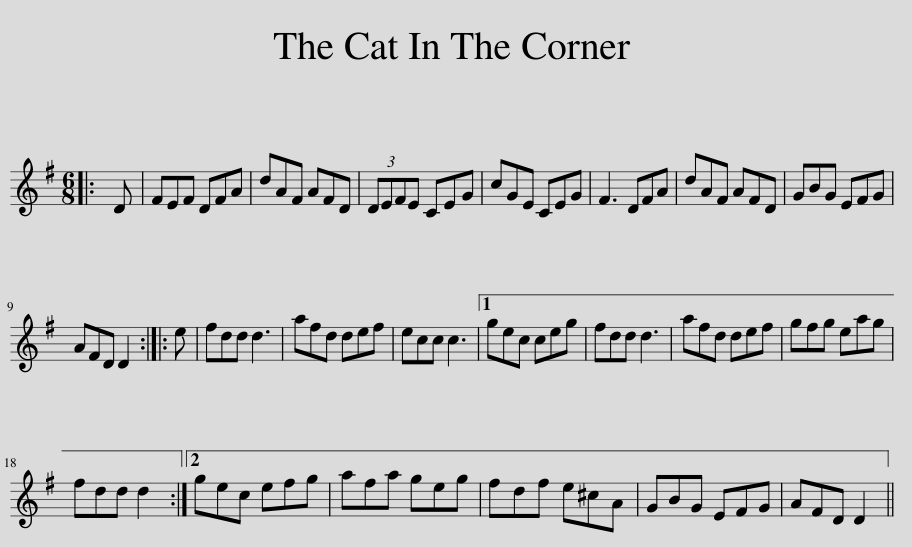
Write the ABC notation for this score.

X:1
L:1/8
M:6/8
I:linebreak $
K:G
V:1 treble
V:1
|: D | FEF DFA | dAF AFD | (3DEFE CEG | cGE CEG | %5
 F3 DFA | dAF AFD | GBG EFG |$ AFD D2 :: e | %10
 fdd d3 | afd def | ecc c3 |1 gec ceg | fdd d3 | %15
 afd def | gfg eag |$ fdd d2 :|2 gec efg | afa geg | %20
 fdf e^cA | GBG EFG | AFD D2 || %23
